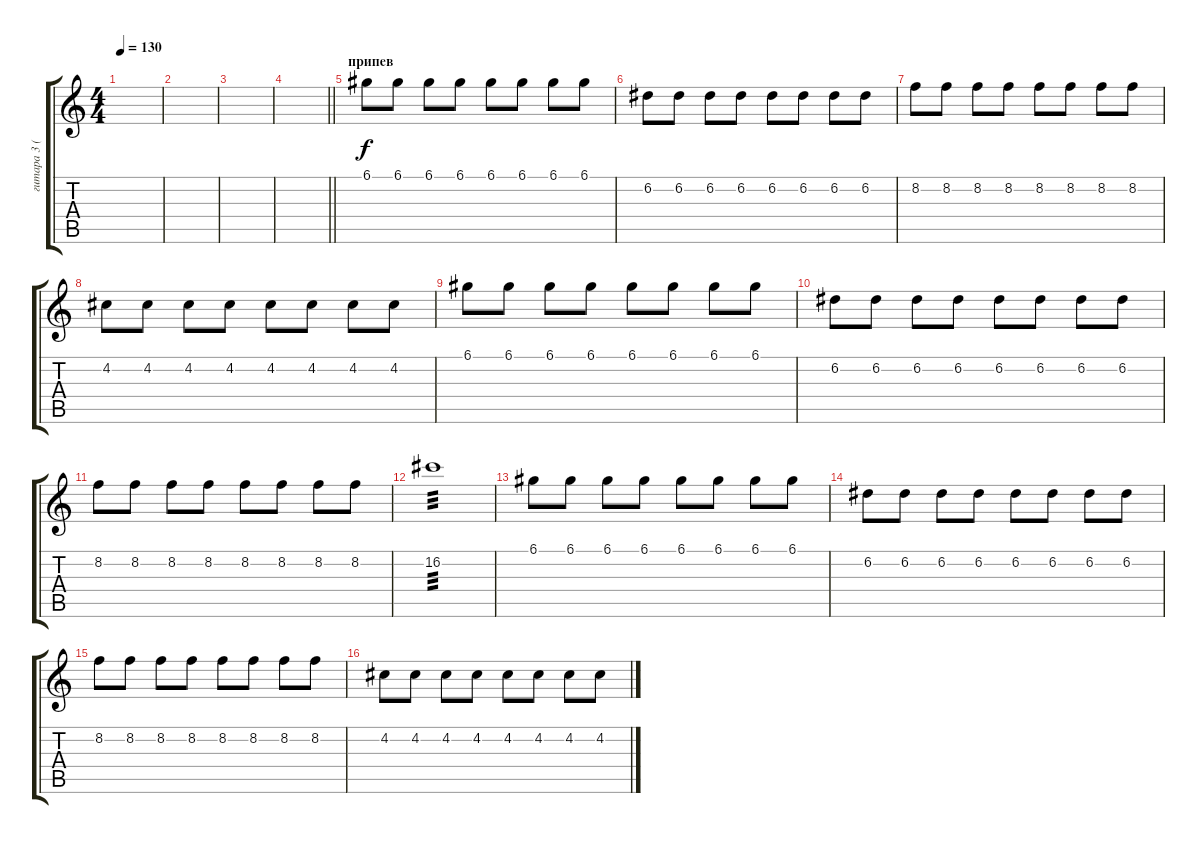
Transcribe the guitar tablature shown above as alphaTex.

\track ("гитара 3 (дополнительно)" "гитара 3 (") {instrument distortionguitar}
\staff {score tabs}
\tuning (D4 A3 F3 C3 G2 C2) {hide}
\ts (4 4)
\tempo 130
\clef g2
\ks c
|
|
|
\barLineRight lightlight
|
\section ("" "припев")
6.1.8 6.1.8 6.1.8 6.1.8 6.1.8 6.1.8 6.1.8 6.1.8 |
6.2.8 6.2.8 6.2.8 6.2.8 6.2.8 6.2.8 6.2.8 6.2.8 |
8.2.8 8.2.8 8.2.8 8.2.8 8.2.8 8.2.8 8.2.8 8.2.8 |
4.2.8 4.2.8 4.2.8 4.2.8 4.2.8 4.2.8 4.2.8 4.2.8 |
6.1.8 6.1.8 6.1.8 6.1.8 6.1.8 6.1.8 6.1.8 6.1.8 |
6.2.8 6.2.8 6.2.8 6.2.8 6.2.8 6.2.8 6.2.8 6.2.8 |
8.2.8 8.2.8 8.2.8 8.2.8 8.2.8 8.2.8 8.2.8 8.2.8 |
16.2.1{tp 3} |
6.1.8 6.1.8 6.1.8 6.1.8 6.1.8 6.1.8 6.1.8 6.1.8 |
6.2.8 6.2.8 6.2.8 6.2.8 6.2.8 6.2.8 6.2.8 6.2.8 |
8.2.8 8.2.8 8.2.8 8.2.8 8.2.8 8.2.8 8.2.8 8.2.8 |
4.2.8 4.2.8 4.2.8 4.2.8 4.2.8 4.2.8 4.2.8 4.2.8
